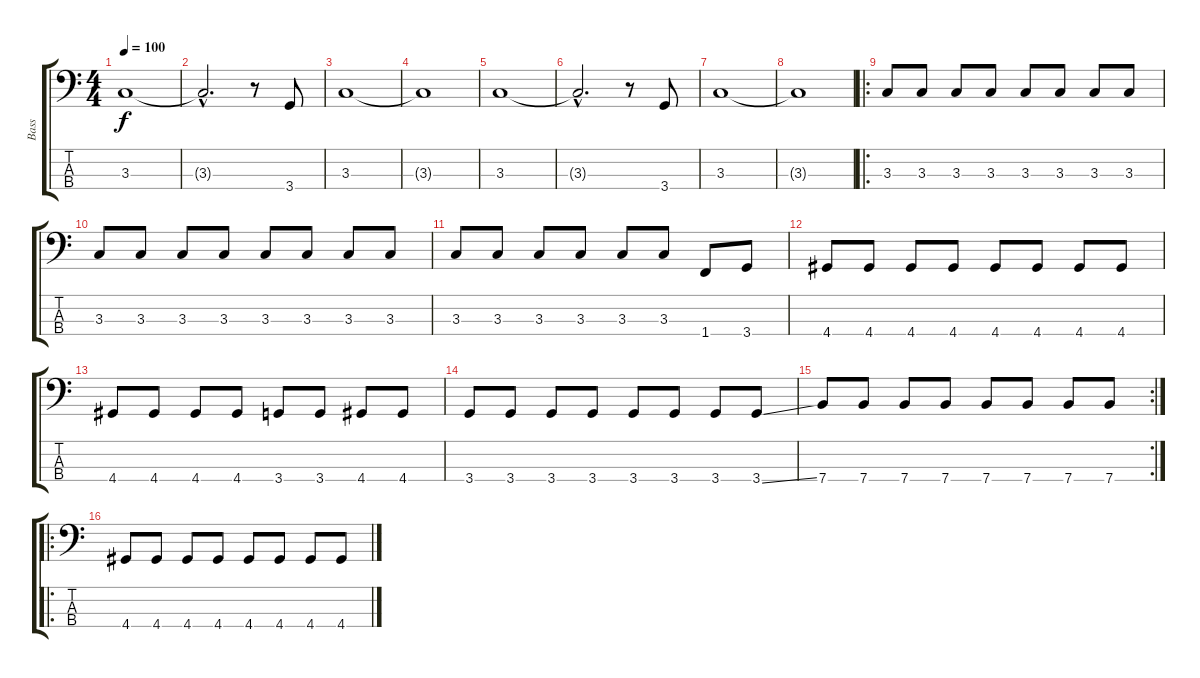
\track ("Bass" "Bass") {instrument electricbassfinger}
\staff {score tabs}
\tuning (G2 D2 A1 E1) {hide}
\ts (4 4)
\tempo 100
\clef f4
\ks c
3.3.1{dy f instrument electricbassfinger} |
3.3{hac t}.2{d} r.8 3.4.8 |
3.3.1 |
3.3{t}.1 |
3.3.1 |
3.3{hac t}.2{d} r.8 3.4.8 |
3.3.1 |
3.3{t}.1 |
\ro
3.3.8 3.3.8 3.3.8 3.3.8 3.3.8 3.3.8 3.3.8 3.3.8 |
3.3.8 3.3.8 3.3.8 3.3.8 3.3.8 3.3.8 3.3.8 3.3.8 |
3.3.8 3.3.8 3.3.8 3.3.8 3.3.8 3.3.8 1.4.8 3.4.8 |
4.4.8 4.4.8 4.4.8 4.4.8 4.4.8 4.4.8 4.4.8 4.4.8 |
4.4.8 4.4.8 4.4.8 4.4.8 3.4.8 3.4.8 4.4.8 4.4.8 |
3.4.8 3.4.8 3.4.8 3.4.8 3.4.8 3.4.8 3.4.8 3.4{ss}.8 |
\rc 2
7.4.8 7.4.8 7.4.8 7.4.8 7.4.8 7.4.8 7.4.8 7.4.8 |
\ro
4.4.8 4.4.8 4.4.8 4.4.8 4.4.8 4.4.8 4.4.8 4.4.8
